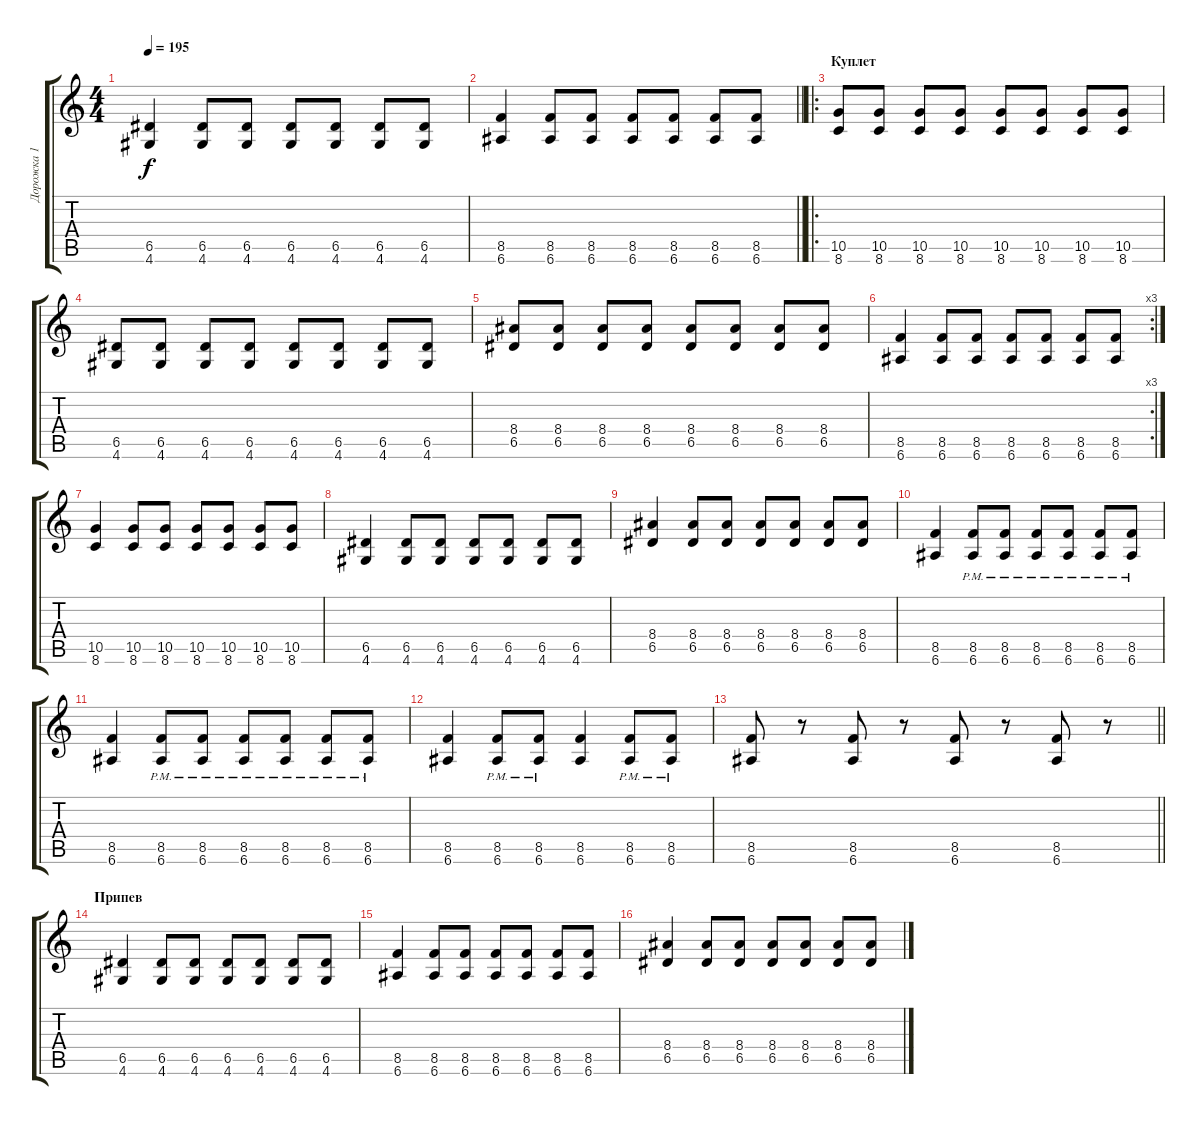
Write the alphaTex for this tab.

\track ("Дорожка 1" "Дорожка 1") {instrument distortionguitar}
\staff {score tabs}
\tuning (E4 B3 G3 D3 A2 E2) {hide}
\ts (4 4)
\tempo 195
\clef g2
\ks c
(6.5 4.6).4{dy f} (6.5 4.6).8 (6.5 4.6).8 (6.5 4.6).8 (6.5 4.6).8 (6.5 4.6).8 (6.5 4.6).8 |
\barLineRight lightlight
(8.5 6.6).4 (8.5 6.6).8 (8.5 6.6).8 (8.5 6.6).8 (8.5 6.6).8 (8.5 6.6).8 (8.5 6.6).8 |
\ro
\section ("" "Куплет")
(10.5 8.6).8 (10.5 8.6).8 (10.5 8.6).8 (10.5 8.6).8 (10.5 8.6).8 (10.5 8.6).8 (10.5 8.6).8 (10.5 8.6).8 |
(6.5 4.6).8 (6.5 4.6).8 (6.5 4.6).8 (6.5 4.6).8 (6.5 4.6).8 (6.5 4.6).8 (6.5 4.6).8 (6.5 4.6).8 |
(8.4 6.5).8 (8.4 6.5).8 (8.4 6.5).8 (8.4 6.5).8 (8.4 6.5).8 (8.4 6.5).8 (8.4 6.5).8 (8.4 6.5).8 |
\rc 3
(8.5 6.6).4 (8.5 6.6).8 (8.5 6.6).8 (8.5 6.6).8 (8.5 6.6).8 (8.5 6.6).8 (8.5 6.6).8 |
(10.5 8.6).4 (10.5 8.6).8 (10.5 8.6).8 (10.5 8.6).8 (10.5 8.6).8 (10.5 8.6).8 (10.5 8.6).8 |
(6.5 4.6).4 (6.5 4.6).8 (6.5 4.6).8 (6.5 4.6).8 (6.5 4.6).8 (6.5 4.6).8 (6.5 4.6).8 |
(8.4 6.5).4 (8.4 6.5).8 (8.4 6.5).8 (8.4 6.5).8 (8.4 6.5).8 (8.4 6.5).8 (8.4 6.5).8 |
(8.5 6.6).4 (8.5{pm} 6.6{pm}).8 (8.5{pm} 6.6{pm}).8 (8.5{pm} 6.6{pm}).8 (8.5{pm} 6.6{pm}).8 (8.5{pm} 6.6).8 (8.5{pm} 6.6{pm}).8 |
(8.5 6.6).4 (8.5{pm} 6.6{pm}).8 (8.5{pm} 6.6{pm}).8 (8.5{pm} 6.6{pm}).8 (8.5{pm} 6.6{pm}).8 (8.5{pm} 6.6{pm}).8 (8.5{pm} 6.6{pm}).8 |
(8.5 6.6).4 (8.5{pm} 6.6{pm}).8 (8.5{pm} 6.6{pm}).8 (8.5 6.6).4 (8.5{pm} 6.6{pm}).8 (8.5{pm} 6.6{pm}).8 |
\barLineRight lightlight
(8.5 6.6).8 r.8 (8.5 6.6).8 r.8 (8.5 6.6).8 r.8 (8.5 6.6).8 r.8 |
\section ("" "Припев")
(6.5 4.6).4 (6.5 4.6).8 (6.5 4.6).8 (6.5 4.6).8 (6.5 4.6).8 (6.5 4.6).8 (6.5 4.6).8 |
(8.5 6.6).4 (8.5 6.6).8 (8.5 6.6).8 (8.5 6.6).8 (8.5 6.6).8 (8.5 6.6).8 (8.5 6.6).8 |
(8.4 6.5).4 (8.4 6.5).8 (8.4 6.5).8 (8.4 6.5).8 (8.4 6.5).8 (8.4 6.5).8 (8.4 6.5).8
